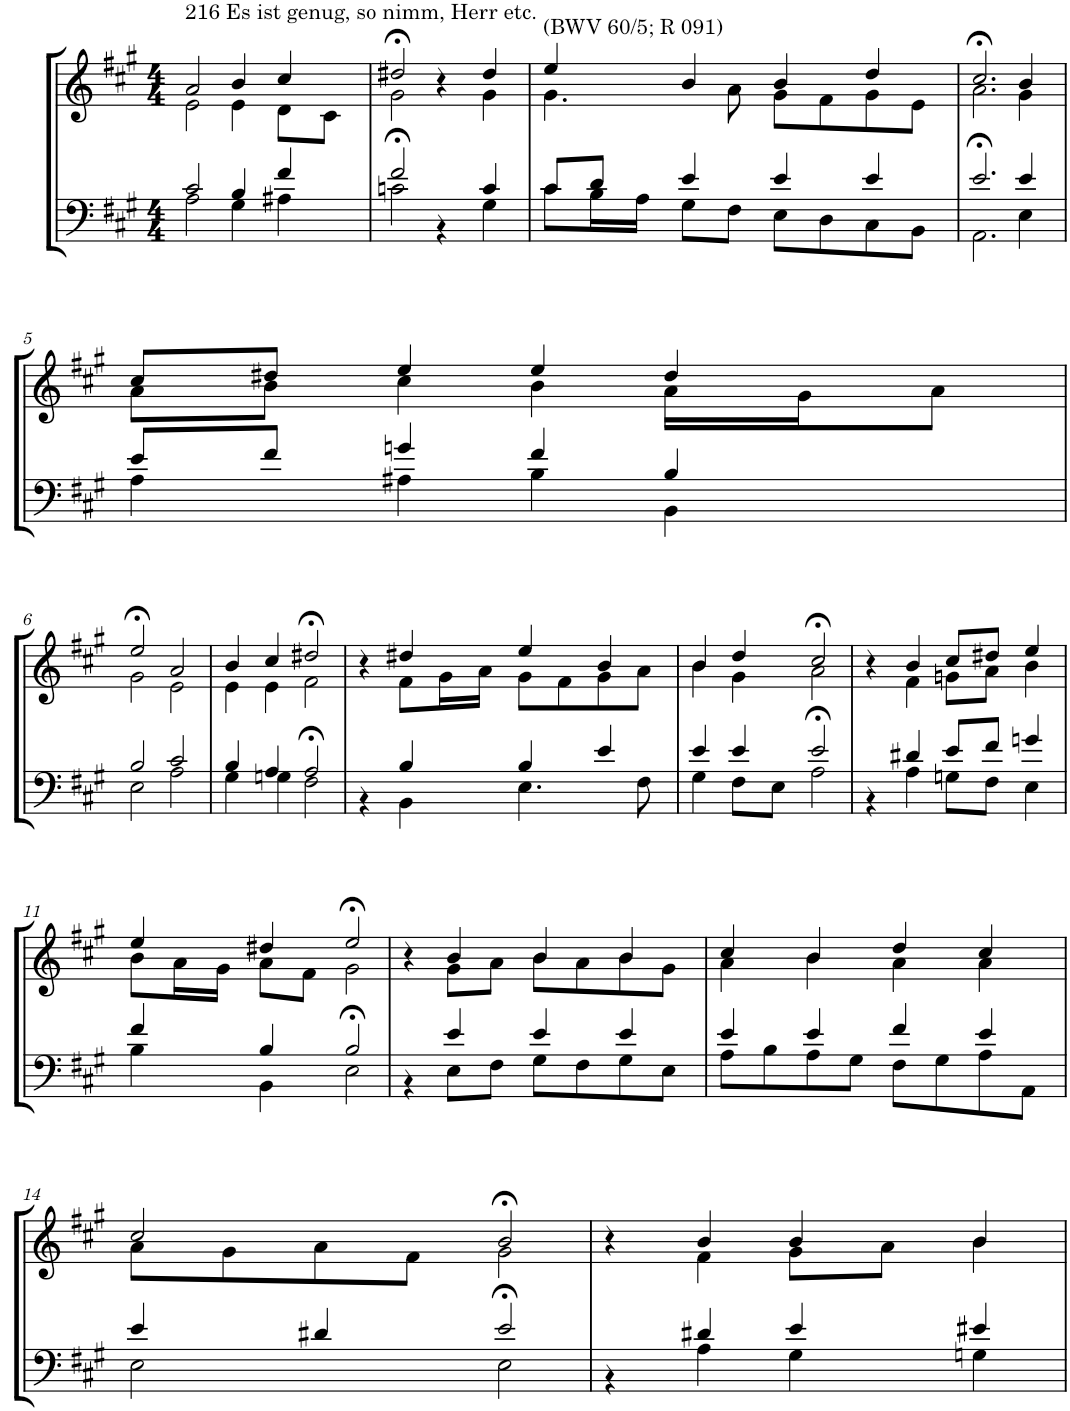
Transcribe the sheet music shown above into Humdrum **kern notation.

**kern	**kern
*part2	*part1
*staff2	*staff1
*I"Tenor/Baß	*I"Sopran/Alt
*clefF4	*clefG2
*k[f#c#g#]	*k[f#c#g#]
*M4/4	*M4/4
=1	=1
*^	*^
!	!	!LO:TX:a:t=216 Es ist genug, so nimm, Herr etc.	!
2c#/	2A\	2a/	2e\
4B/	4G#\	4b/	4e\
4f#/	4A#X\	4cc#/	8d\L
.	.	.	8c#\J
=2	=2	=2	=2
2f#/	2cn>\	2dd#X>/	2g#\
4ryy	4r	4r	4ryy
4c/	4G#\	4dd#/	4g#\
=3	=3	=3	=3
!	!	!LO:TX:a:t=(BWV 60/5; R 091)	!
8c#/L	8c#\L	4ee/	4.g#\
8d/J	16B\L	.	.
.	16A\JJ	.	.
4e/	8G#\L	4b/	.
.	8F#\J	.	8a\
4e/	8E\L	4b/	8g#\L
.	8D\	.	8f#\
4e/	8C#\	4dd/	8g#\
.	8BB\J	.	8e\J
=4	=4	=4	=4
2.e/	2.AA>\	2.cc#>/	2.a\
4e/	4E\	4b/	4g#\
!!LO:LB:g=z	!!
=5	=5	=5	=5
8e/L	4A\	8cc#/L	8a\L
8f#/J	.	8dd#X/J	8b\J
4gn/	4A#X\	4ee/	4cc#\
4f#/	4B\	4ee/	4b\
4B/	4BB\	4dd#/	16a\LL
.	.	.	16g#\J
.	.	.	8a\J
!!LO:LB:g=z	!!
=6	=6	=6	=6
2B/	2E\	2ee>/	2g#\
2c#/	2A\	2a/	2e\
=7	=7	=7	=7
4B/	4G#\	4b/	4e\
4A/	4Gn\	4cc#/	4e\
2A/	2F#>\	2dd#X>/	2f#\
=8	=8	=8	=8
4ryy	4r	4r	4ryy
4B/	4BB\	4dd#X/	8f#\L
.	.	.	16g#\L
.	.	.	16a\JJ
4B/	4.E\	4ee/	8g#\L
.	.	.	8f#\
4e/	.	4b/	8g#\
.	8F#\	.	8a\J
=9	=9	=9	=9
4e/	4G#\	4b/	4b\
4e/	8F#\L	4dd/	4g#\
.	8E\J	.	.
2e/	2A>\	2cc#>/	2a\
=10	=10	=10	=10
4ryy	4r	4r	4ryy
4d#X/	4A\	4b/	4f#\
8e/L	8Gn\L	8cc#/L	8gn\L
8f#/J	8F#\J	8dd#X/J	8a\J
4gn/	4E\	4ee/	4b\
!!LO:LB:g=z	!!
=11	=11	=11	=11
4f#/	4B\	4ee/	8b\L
.	.	.	16a\L
.	.	.	16g#\JJ
4B/	4BB\	4dd#X/	8a\L
.	.	.	8f#\J
2B/	2E>\	2ee>/	2g#\
=12	=12	=12	=12
4ryy	4r	4r	4ryy
4e/	8E\L	4b/	8g#\L
.	8F#\J	.	8a\J
4e/	8G#\L	4b/	8b\L
.	8F#\	.	8a\
4e/	8G#\	4b/	8b\
.	8E\J	.	8g#\J
=13	=13	=13	=13
4e/	8A\L	4cc#/	4a\
.	8B\	.	.
4e/	8A\	4b/	4b\
.	8G#\J	.	.
4f#/	8F#\L	4dd/	4a\
.	8G#\	.	.
4e/	8A\	4cc#/	4a\
.	8AA\J	.	.
!!LO:LB:g=z	!!
=14	=14	=14	=14
4e/	2E\	2cc#/	8a\L
.	.	.	8g#\
4d#X/	.	.	8a\
.	.	.	8f#\J
2e/	2E>\	2b>/	2g#\
=15	=15	=15	=15
4ryy	4r	4r	4ryy
4d#X/	4A\	4b/	4f#\
4e/	4G#\	4b/	8g#\L
.	.	.	8a\J
4e#X/	4Gn\	4b/	4b\
*v	*v	*	*
*	*v	*v
=	=
*-	*-
